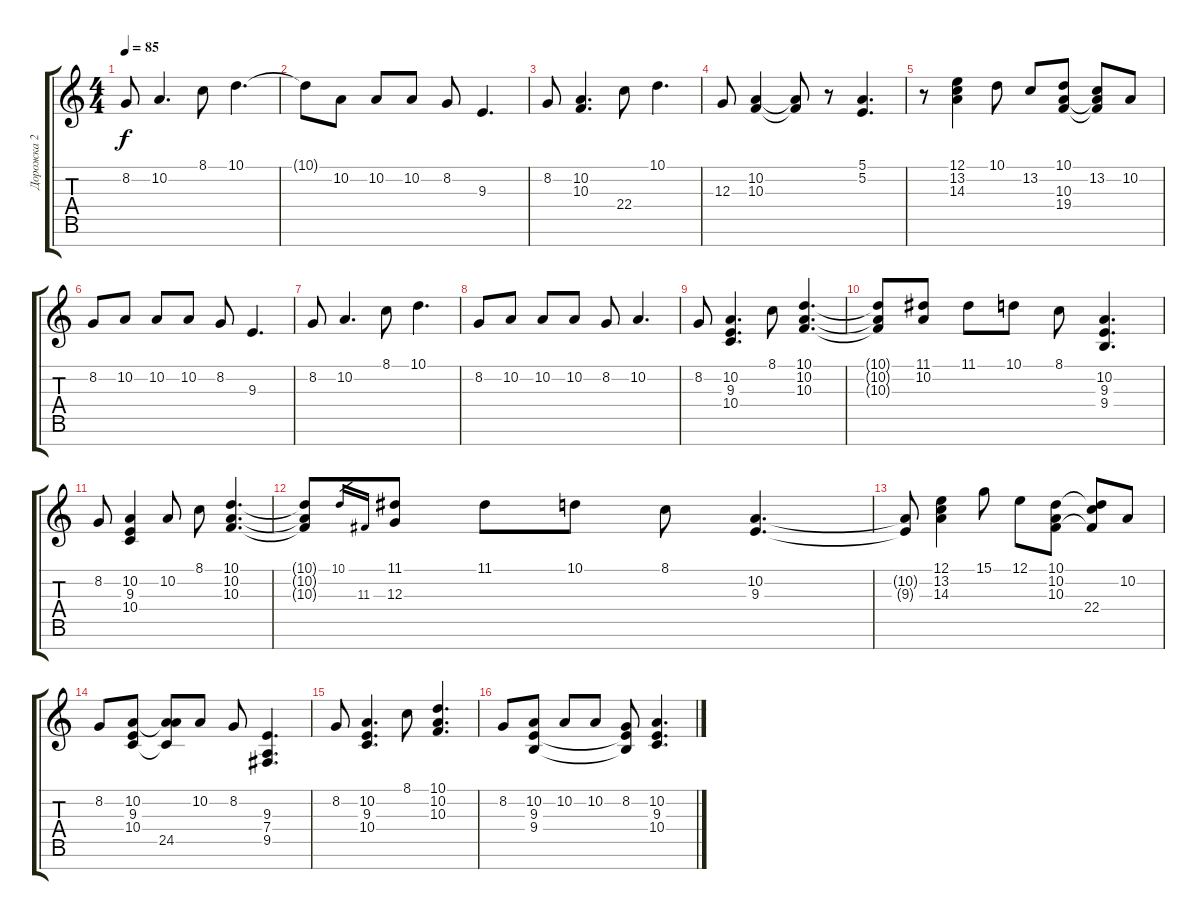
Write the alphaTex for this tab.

\track ("Дорожка 2" "Дорожка 2") {solo instrument acousticgrandpiano}
\staff {score tabs}
\tuning (E4 B3 G3 D3 A2 E2 B1) {hide}
\ts (4 4)
\tempo 85
\clef g2
\ks c
8.2.8{dy f} 10.2.4{d} 8.1.8 10.1.4{d} |
10.1{t}.8 10.2.8 10.2.8 10.2.8 8.2.8 9.3.4{d} |
8.2.8 (10.2 10.3).4{d} 22.4.8 10.1.4{d} |
12.3.8 (10.2 10.3).4 (10.2{t} 10.3{t}).8 r.8 (5.1 5.2).4{d} |
r.8 (12.1 13.2 14.3).4 10.1.8 13.2.8 (10.1 10.3 19.4).8 (13.2 10.3{t} 19.4{t}).8 10.2.8 |
8.2.8 10.2.8 10.2.8 10.2.8 8.2.8 9.3.4{d} |
8.2.8 10.2.4{d} 8.1.8 10.1.4{d} |
8.2.8 10.2.8 10.2.8 10.2.8 8.2.8 10.2.4{d} |
8.2.8 (10.2 9.3 10.4).4{d} 8.1.8 (10.1 10.2 10.3).4{d} |
(10.1{t} 10.2{t} 10.3{t}).8 (11.1 10.2).8 11.1.8 10.1.8 8.1.8 (10.2 9.3 9.4).4{d} |
8.2.8 (10.2 9.3 10.4).4 10.2.8 8.1.8 (10.1 10.2 10.3).4{d} |
(10.1{t} 10.2{t} 10.3{t}).8 10.1.16{gr} 11.3.16{gr} (11.1 12.3).8 11.1.8 10.1.8 8.1.8 (10.2 9.3).4{d} |
(10.2{t} 9.3{t}).8 (12.1 13.2 14.3).4 15.1.8 12.1.8 (10.1 10.2 10.3).8 (10.1{t} 10.3{t} 22.4).8 10.2.8 |
8.2.8 (10.2 9.3 10.4).8 (10.2{t} 10.4{t} 24.5).8 10.2.8 8.2.8 (9.3 7.4 9.5).4{d} |
8.2.8 (10.2 9.3 10.4).4{d} 8.1.8 (10.1 10.2 10.3).4{d} |
8.2.8 (10.2 9.3 9.4).8 10.2.8 10.2.8 (8.2 9.3{t} 9.4{t}).8 (10.2 9.3 10.4).4{d}
